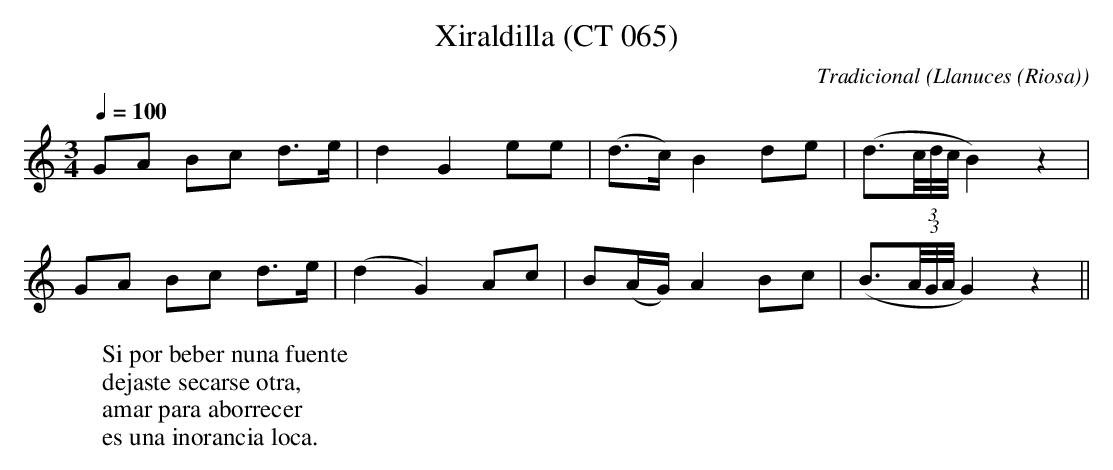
X:1
T:Xiraldilla (CT 065)
C:Tradicional
O:Llanuces (Riosa)
M:3/4
L:1/8
Q:1/4=100
K:C
GA Bc d>e|d2 G2 ee|(d>c) B2 de|(d3/2(3c/4d/4c/4 B2) z2|
GA Bc d>e|(d2 G2) Ac|B(A/G/) A2 Bc|(B3/2(3A/4G/4A/4 G2) z2||
W:Si por beber nuna fuente
W:dejaste secarse otra,
W:amar para aborrecer
W:es una inorancia loca.
W:
